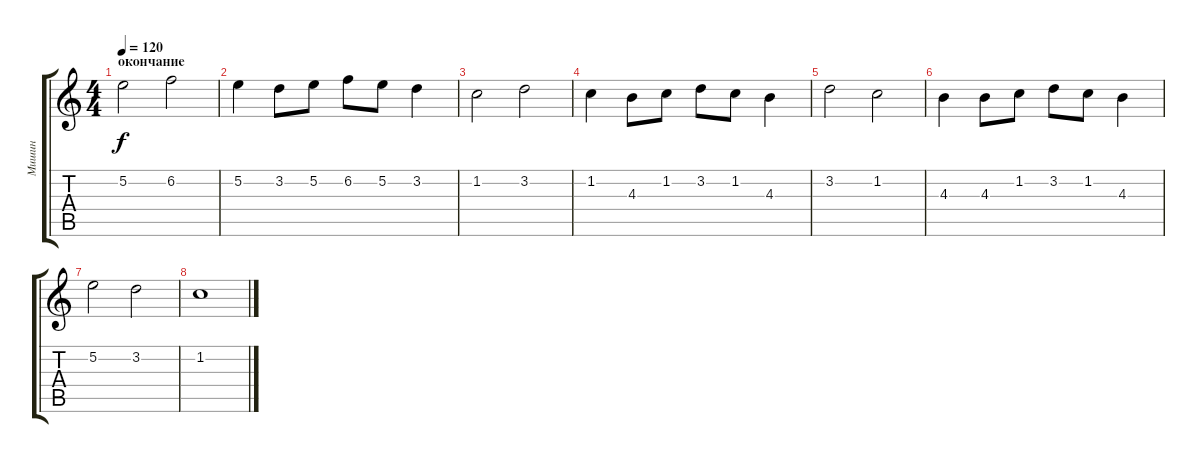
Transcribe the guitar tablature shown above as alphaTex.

\track ("Мишин" "Мишин") {instrument overdrivenguitar}
\staff {score tabs}
\tuning (E4 B3 G3 D3 A2 E2) {hide}
\ts (4 4)
\section ("" "окончание")
\tempo 120
\clef g2
\ks c
5.2.2{dy f} 6.2.2 |
5.2.4 3.2.8 5.2.8 6.2.8 5.2.8 3.2.4 |
1.2.2 3.2.2 |
1.2.4 4.3.8 1.2.8 3.2.8 1.2.8 4.3.4 |
3.2.2 1.2.2 |
4.3.4 4.3.8 1.2.8 3.2.8 1.2.8 4.3.4 |
5.2.2 3.2.2 |
1.2.1
